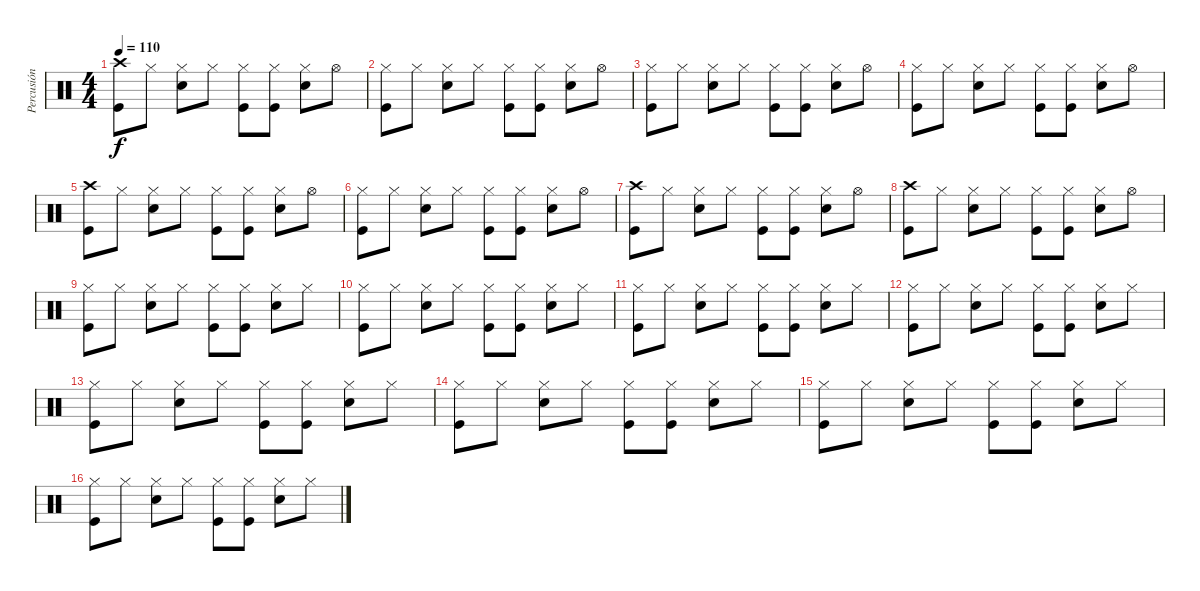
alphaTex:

\track ("Percusión" "Percusión") {instrument percussion}
\staff {score}
\articulation defaults
\ts (4 4)
\tempo 110
\clef neutral
\ks c
("Crash high (hit)" "Kick (hit)").8{dy f} "Hi-Hat (closed)".8 ("Hi-Hat (closed)" "Electric Snare (hit)").8 "Hi-Hat (closed)".8 ("Hi-Hat (closed)" "Kick (hit)").8 ("Hi-Hat (closed)" "Kick (hit)").8 ("Hi-Hat (closed)" "Electric Snare (hit)").8 "Hi-Hat (open)".8 |
("Hi-Hat (closed)" "Kick (hit)").8 "Hi-Hat (closed)".8 ("Hi-Hat (closed)" "Electric Snare (hit)").8 "Hi-Hat (closed)".8 ("Hi-Hat (closed)" "Kick (hit)").8 ("Hi-Hat (closed)" "Kick (hit)").8 ("Hi-Hat (closed)" "Electric Snare (hit)").8 "Hi-Hat (open)".8 |
("Hi-Hat (closed)" "Kick (hit)").8 "Hi-Hat (closed)".8 ("Hi-Hat (closed)" "Electric Snare (hit)").8 "Hi-Hat (closed)".8 ("Hi-Hat (closed)" "Kick (hit)").8 ("Hi-Hat (closed)" "Kick (hit)").8 ("Hi-Hat (closed)" "Electric Snare (hit)").8 "Hi-Hat (open)".8 |
("Hi-Hat (closed)" "Kick (hit)").8 "Hi-Hat (closed)".8 ("Hi-Hat (closed)" "Electric Snare (hit)").8 "Hi-Hat (closed)".8 ("Hi-Hat (closed)" "Kick (hit)").8 ("Hi-Hat (closed)" "Kick (hit)").8 ("Hi-Hat (closed)" "Electric Snare (hit)").8 "Hi-Hat (open)".8 |
("Crash high (hit)" "Kick (hit)").8 "Hi-Hat (closed)".8 ("Hi-Hat (closed)" "Electric Snare (hit)").8 "Hi-Hat (closed)".8 ("Hi-Hat (closed)" "Kick (hit)").8 ("Hi-Hat (closed)" "Kick (hit)").8 ("Hi-Hat (closed)" "Electric Snare (hit)").8 "Hi-Hat (open)".8 |
("Hi-Hat (closed)" "Kick (hit)").8 "Hi-Hat (closed)".8 ("Hi-Hat (closed)" "Electric Snare (hit)").8 "Hi-Hat (closed)".8 ("Hi-Hat (closed)" "Kick (hit)").8 ("Hi-Hat (closed)" "Kick (hit)").8 ("Hi-Hat (closed)" "Electric Snare (hit)").8 "Hi-Hat (open)".8 |
("Crash high (hit)" "Kick (hit)").8 "Hi-Hat (closed)".8 ("Hi-Hat (closed)" "Electric Snare (hit)").8 "Hi-Hat (closed)".8 ("Hi-Hat (closed)" "Kick (hit)").8 ("Hi-Hat (closed)" "Kick (hit)").8 ("Hi-Hat (closed)" "Electric Snare (hit)").8 "Hi-Hat (open)".8 |
("Crash high (hit)" "Kick (hit)").8 "Hi-Hat (closed)".8 ("Hi-Hat (closed)" "Electric Snare (hit)").8 "Hi-Hat (closed)".8 ("Hi-Hat (closed)" "Kick (hit)").8 ("Hi-Hat (closed)" "Kick (hit)").8 ("Hi-Hat (closed)" "Electric Snare (hit)").8 "Hi-Hat (open)".8 |
("Hi-Hat (closed)" "Kick (hit)").8 "Hi-Hat (closed)".8 ("Hi-Hat (closed)" "Electric Snare (hit)").8 "Hi-Hat (closed)".8 ("Hi-Hat (closed)" "Kick (hit)").8 ("Hi-Hat (closed)" "Kick (hit)").8 ("Hi-Hat (closed)" "Electric Snare (hit)").8 "Hi-Hat (closed)".8 |
("Hi-Hat (closed)" "Kick (hit)").8 "Hi-Hat (closed)".8 ("Hi-Hat (closed)" "Electric Snare (hit)").8 "Hi-Hat (closed)".8 ("Hi-Hat (closed)" "Kick (hit)").8 ("Hi-Hat (closed)" "Kick (hit)").8 ("Hi-Hat (closed)" "Electric Snare (hit)").8 "Hi-Hat (closed)".8 |
("Hi-Hat (closed)" "Kick (hit)").8 "Hi-Hat (closed)".8 ("Hi-Hat (closed)" "Electric Snare (hit)").8 "Hi-Hat (closed)".8 ("Hi-Hat (closed)" "Kick (hit)").8 ("Hi-Hat (closed)" "Kick (hit)").8 ("Hi-Hat (closed)" "Electric Snare (hit)").8 "Hi-Hat (closed)".8 |
("Hi-Hat (closed)" "Kick (hit)").8 "Hi-Hat (closed)".8 ("Hi-Hat (closed)" "Electric Snare (hit)").8 "Hi-Hat (closed)".8 ("Hi-Hat (closed)" "Kick (hit)").8 ("Hi-Hat (closed)" "Kick (hit)").8 ("Hi-Hat (closed)" "Electric Snare (hit)").8 "Hi-Hat (closed)".8 |
("Hi-Hat (closed)" "Kick (hit)").8 "Hi-Hat (closed)".8 ("Hi-Hat (closed)" "Electric Snare (hit)").8 "Hi-Hat (closed)".8 ("Hi-Hat (closed)" "Kick (hit)").8 ("Hi-Hat (closed)" "Kick (hit)").8 ("Hi-Hat (closed)" "Electric Snare (hit)").8 "Hi-Hat (closed)".8 |
("Hi-Hat (closed)" "Kick (hit)").8 "Hi-Hat (closed)".8 ("Hi-Hat (closed)" "Electric Snare (hit)").8 "Hi-Hat (closed)".8 ("Hi-Hat (closed)" "Kick (hit)").8 ("Hi-Hat (closed)" "Kick (hit)").8 ("Hi-Hat (closed)" "Electric Snare (hit)").8 "Hi-Hat (closed)".8 |
("Hi-Hat (closed)" "Kick (hit)").8 "Hi-Hat (closed)".8 ("Hi-Hat (closed)" "Electric Snare (hit)").8 "Hi-Hat (closed)".8 ("Hi-Hat (closed)" "Kick (hit)").8 ("Hi-Hat (closed)" "Kick (hit)").8 ("Hi-Hat (closed)" "Electric Snare (hit)").8 "Hi-Hat (closed)".8 |
("Hi-Hat (closed)" "Kick (hit)").8 "Hi-Hat (closed)".8 ("Hi-Hat (closed)" "Electric Snare (hit)").8 "Hi-Hat (closed)".8 ("Hi-Hat (closed)" "Kick (hit)").8 ("Hi-Hat (closed)" "Kick (hit)").8 ("Hi-Hat (closed)" "Electric Snare (hit)").8 "Hi-Hat (closed)".8
